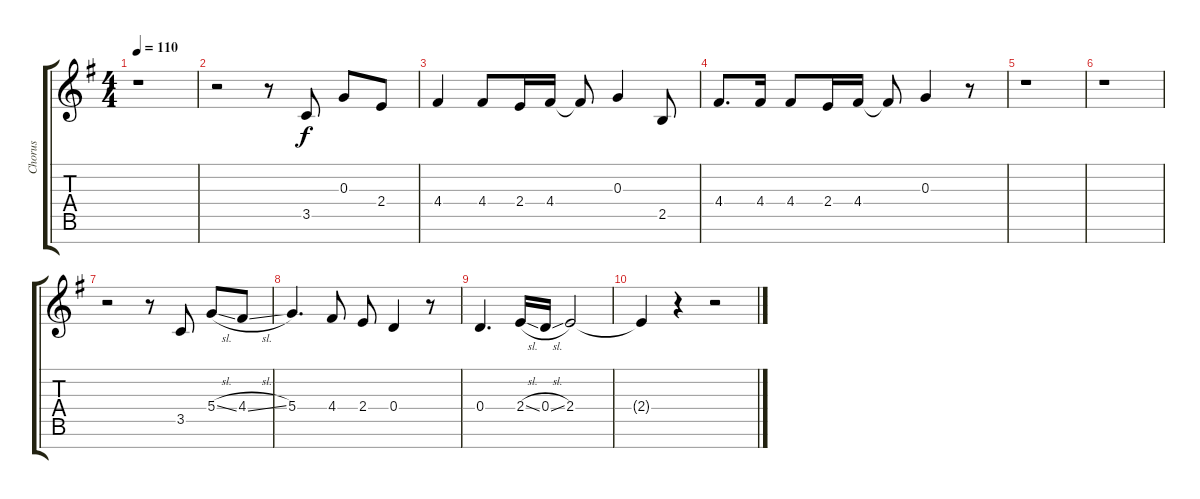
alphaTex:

\track ("Chorus" "Chorus") {instrument voiceoohs}
\staff {score tabs}
\tuning (E5 B4 G4 D4 A3 E3 B2) {hide}
\ts (4 4)
\tempo 110
\clef g2
\ks g
r.1{dy f} |
r.2 r.8 3.5.8 0.3.8 2.4.8 |
4.4.4 4.4.8 2.4.16 4.4.16 4.4{t}.8 0.3.4 2.5.8 |
4.4.8{d} 4.4.16 4.4.8 2.4.16 4.4.16 4.4{t}.8 0.3.4 r.8 |
r.1 |
r.1 |
r.2 r.8 3.5.8 5.4{sl}.8 4.4{sl}.8 |
5.4.4{d} 4.4.8 2.4.8 0.4.4 r.8 |
0.4.4{d} 2.4{sl}.16 0.4{sl}.16 2.4.2 |
2.4{t}.4 r.4 r.2
